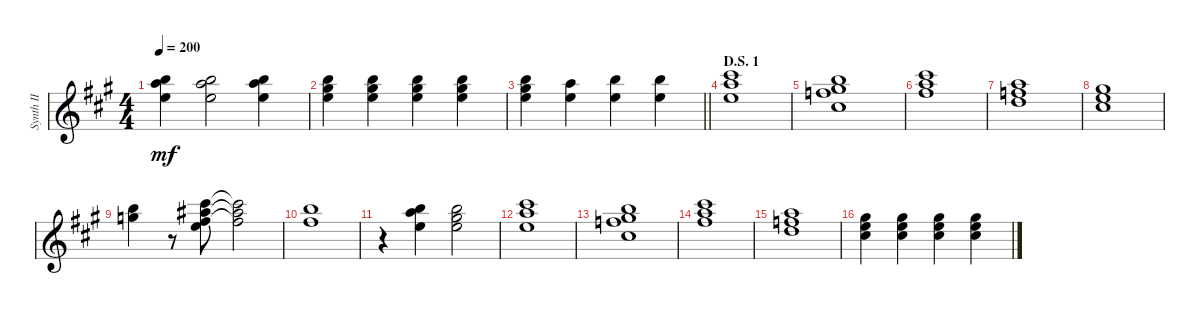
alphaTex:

\track ("Synth II" "Synth II") {instrument drawbarorgan}
\staff {score}
\tuning (E4 B3 G3 D3 A2 E2 B1) {hide}
\ts (4 4)
\tempo 200
\clef g2
\ks a
(12.1{t} 22.2{t} 28.3{t}).4{dy mf} (12.1 22.2 28.3).2 (19.1 22.2 21.3).4 |
(12.1 21.2 28.3).4 (19.1 21.2 21.3).4 (12.1 21.2 28.3).4 (19.1 21.2 21.3).4 |
\barLineRight lightlight
(12.1 21.2 28.3).4 (17.1 17.2).4 (12.1 24.2).4 (12.1 24.2).4 |
\section ("" "D.S. 1")
(12.1 22.2 30.3).1 |
(19.1 21.2 22.3 23.4).1 |
(14.1 22.2 30.3).1 |
(17.1 18.2 19.3).1 |
(9.1 17.2 25.3).1 |
(15.1 24.2).4 r.8 (21.1 23.2 23.3 26.4).8 (21.1{t} 23.2{t} 23.3{t}).2 |
(14.1 24.2).1 |
r.4 (19.1 22.2 21.3).4 (12.1 21.2 28.3).2 |
(12.1 22.2 30.3).1 |
(19.1 21.2 22.3 23.4).1 |
(14.1 22.2 30.3).1 |
(17.1 18.2 19.3).1 |
(9.1 17.2 25.3).4 (9.1 17.2 25.3).4 (9.1 17.2 25.3).4 (9.1 17.2 25.3).4
